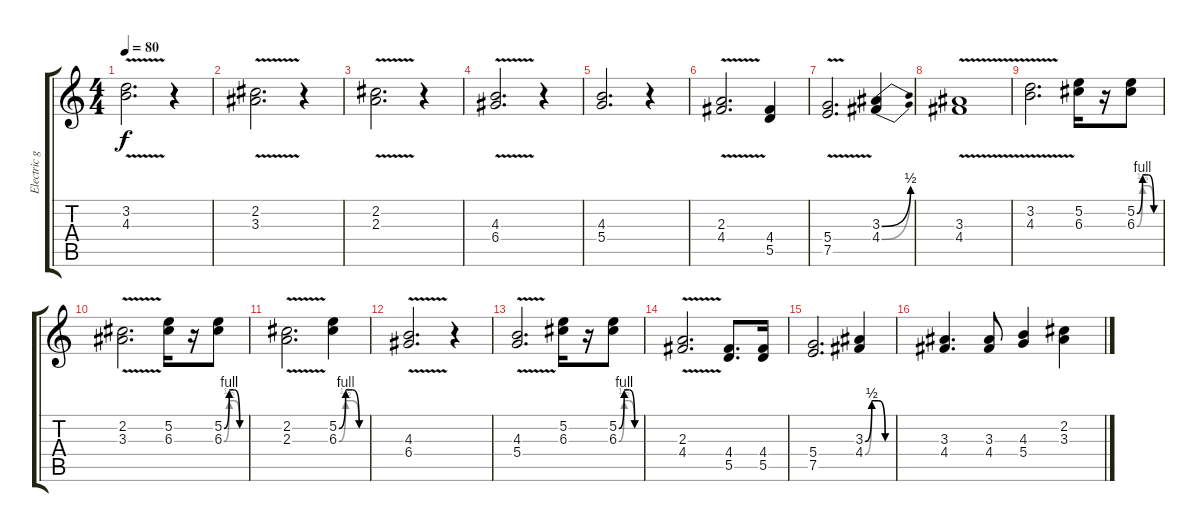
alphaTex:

\track ("Electric guitars 5, 6" "Electric g") {instrument distortionguitar}
\staff {score tabs}
\tuning (E4 B3 G3 D3 A2 E2) {hide}
\ts (4 4)
\tempo 80
\clef g2
\ks c
(3.2{v} 4.3{v}).2{d dy f} r.4 |
(2.2{v} 3.3{v}).2{d} r.4 |
(2.2{v} 2.3{v}).2{d} r.4 |
(4.3{v} 6.4{v}).2{d} r.4 |
(4.3 5.4).2{d} r.4 |
(2.3{v} 4.4{v}).2{d} (4.4 5.5).4 |
(5.4{v} 7.5{v}).2{d} (3.3{be (bend 0 0 60 2)} 4.4{be (bend 0 0 60 2)}).4 |
(3.3{v} 4.4{v}).1 |
(3.2{v} 4.3{v}).2{d} (5.2 6.3).16 r.16 (5.2{be (custom 0 0 15 4 30 4 45 0 60 0)} 6.3{be (custom 0 0 15 2 30 2 45 0 60 0)}).8 |
(2.2{v} 3.3{v}).2{d} (5.2 6.3).16 r.16 (5.2{be (custom 0 0 15 4 30 4 45 0 60 0)} 6.3{be (custom 0 0 15 2 30 2 45 0 60 0)}).8 |
(2.2{v} 2.3{v}).2{d} (5.2{be (custom 0 0 15 4 30 4 45 0 60 0)} 6.3{be (custom 0 0 15 2 30 2 45 0 60 0)}).4 |
(4.3{v} 6.4{v}).2{d} r.4 |
(4.3{v} 5.4{v}).2{d} (5.2 6.3).16 r.16 (5.2{be (custom 0 0 15 4 30 4 45 0 60 0)} 6.3{be (custom 0 0 15 2 30 2 45 0 60 0)}).8 |
(2.3{v} 4.4{v}).2{d} (4.4 5.5).8{d} (4.4 5.5).16 |
(5.4 7.5).2{d} (3.3{be (custom 0 0 15 2 30 2 45 0 60 0)} 4.4{be (custom 0 0 15 2 30 2 45 0 60 0)}).4 |
(3.3 4.4).4{d} (3.3 4.4).8 (4.3 5.4).4 (2.2 3.3).4
